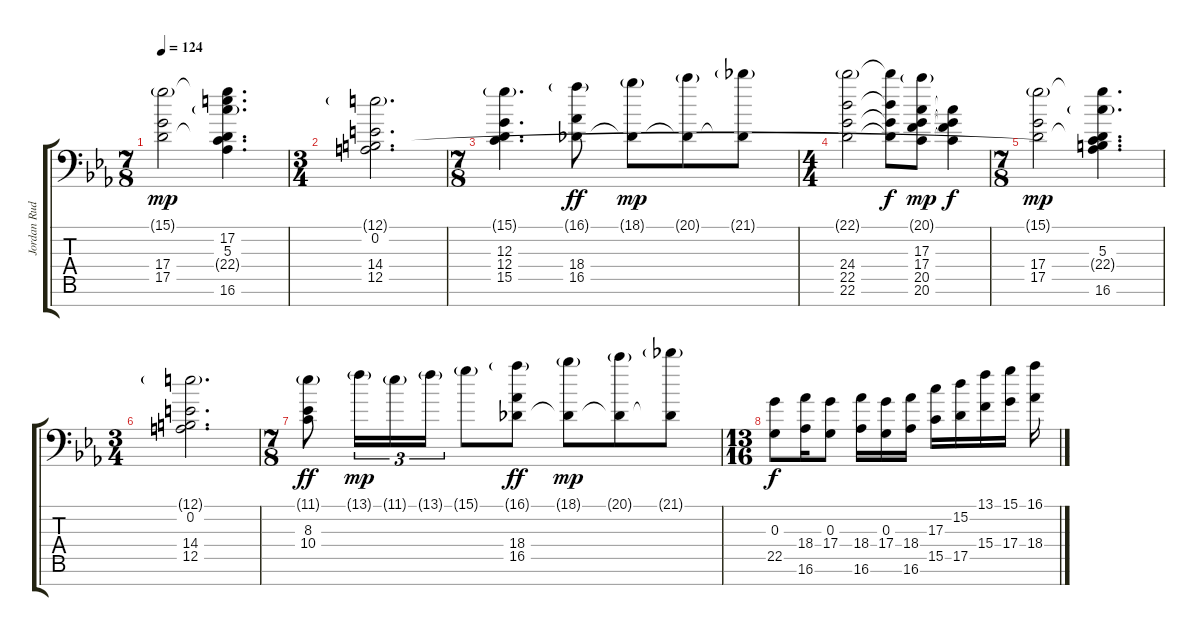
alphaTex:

\track ("Jordan Rudess" "Jordan Rud") {instrument lead2sawtooth}
\staff {score tabs}
\tuning (E4 B3 G3 D3 A2 E2 C-1) {hide}
\ts (7 8)
\tempo 124
\clef f4
\ks eb
(15.1{g} 17.4 17.5).2{dy mp} (15.1{t} 17.2{t} 5.3 22.4{g} 17.5{t} 16.6).4{d} |
\ts (3 4)
(12.1{g} 0.2 14.4 12.5).2{d} |
\ts (7 8)
(15.1{g} 12.3 12.4 15.5).4{d} (16.1{g} 18.4 16.5).8{dy ff} (18.1{g} 16.5{t}).8{dy mp} (20.1{g} 16.5{t}).8 (21.1{g} 16.5{t}).8 |
\ts (4 4)
(22.1{g} 24.4 22.5 22.6).2 (22.1{t} 24.4{t} 22.5{t} 22.6{t}).8{dy f} (20.1{g} 17.3 17.4 20.5 20.6).8{dy mp} (17.3{t} 17.4{t} 20.5{t} 20.6{t}).4{dy f} |
\ts (7 8)
(15.1{g} 17.4 17.5).2{dy mp} (15.1{t} 0.2{t} 5.3 22.4{g} 17.5{t} 16.6).4{d} |
\ts (3 4)
(12.1{g} 0.2 14.4 12.5).2{d} |
\ts (7 8)
(11.1{g} 8.3 10.4).8{dy ff} 13.1{g}.16{tu (3 2) dy mp} 11.1{g}.16{tu (3 2)} 13.1{g}.16{tu (3 2)} 15.1{g}.8 (16.1{g} 18.4 16.5).8{dy ff} (18.1{g} 16.5{t}).8{dy mp} (20.1{g} 16.5{t}).8 (21.1{g} 16.5{t}).8 |
\ts (13 16)
(0.3 22.5).8{dy f volume 9} (18.4 16.6).16 (0.3 17.4).8 (18.4 16.6).16 (0.3 17.4).16 (18.4 16.6).16 (17.3 15.5).16 (15.2 17.5).16 (13.1 15.4).16 (15.1 17.4).16 (16.1 18.4).16
